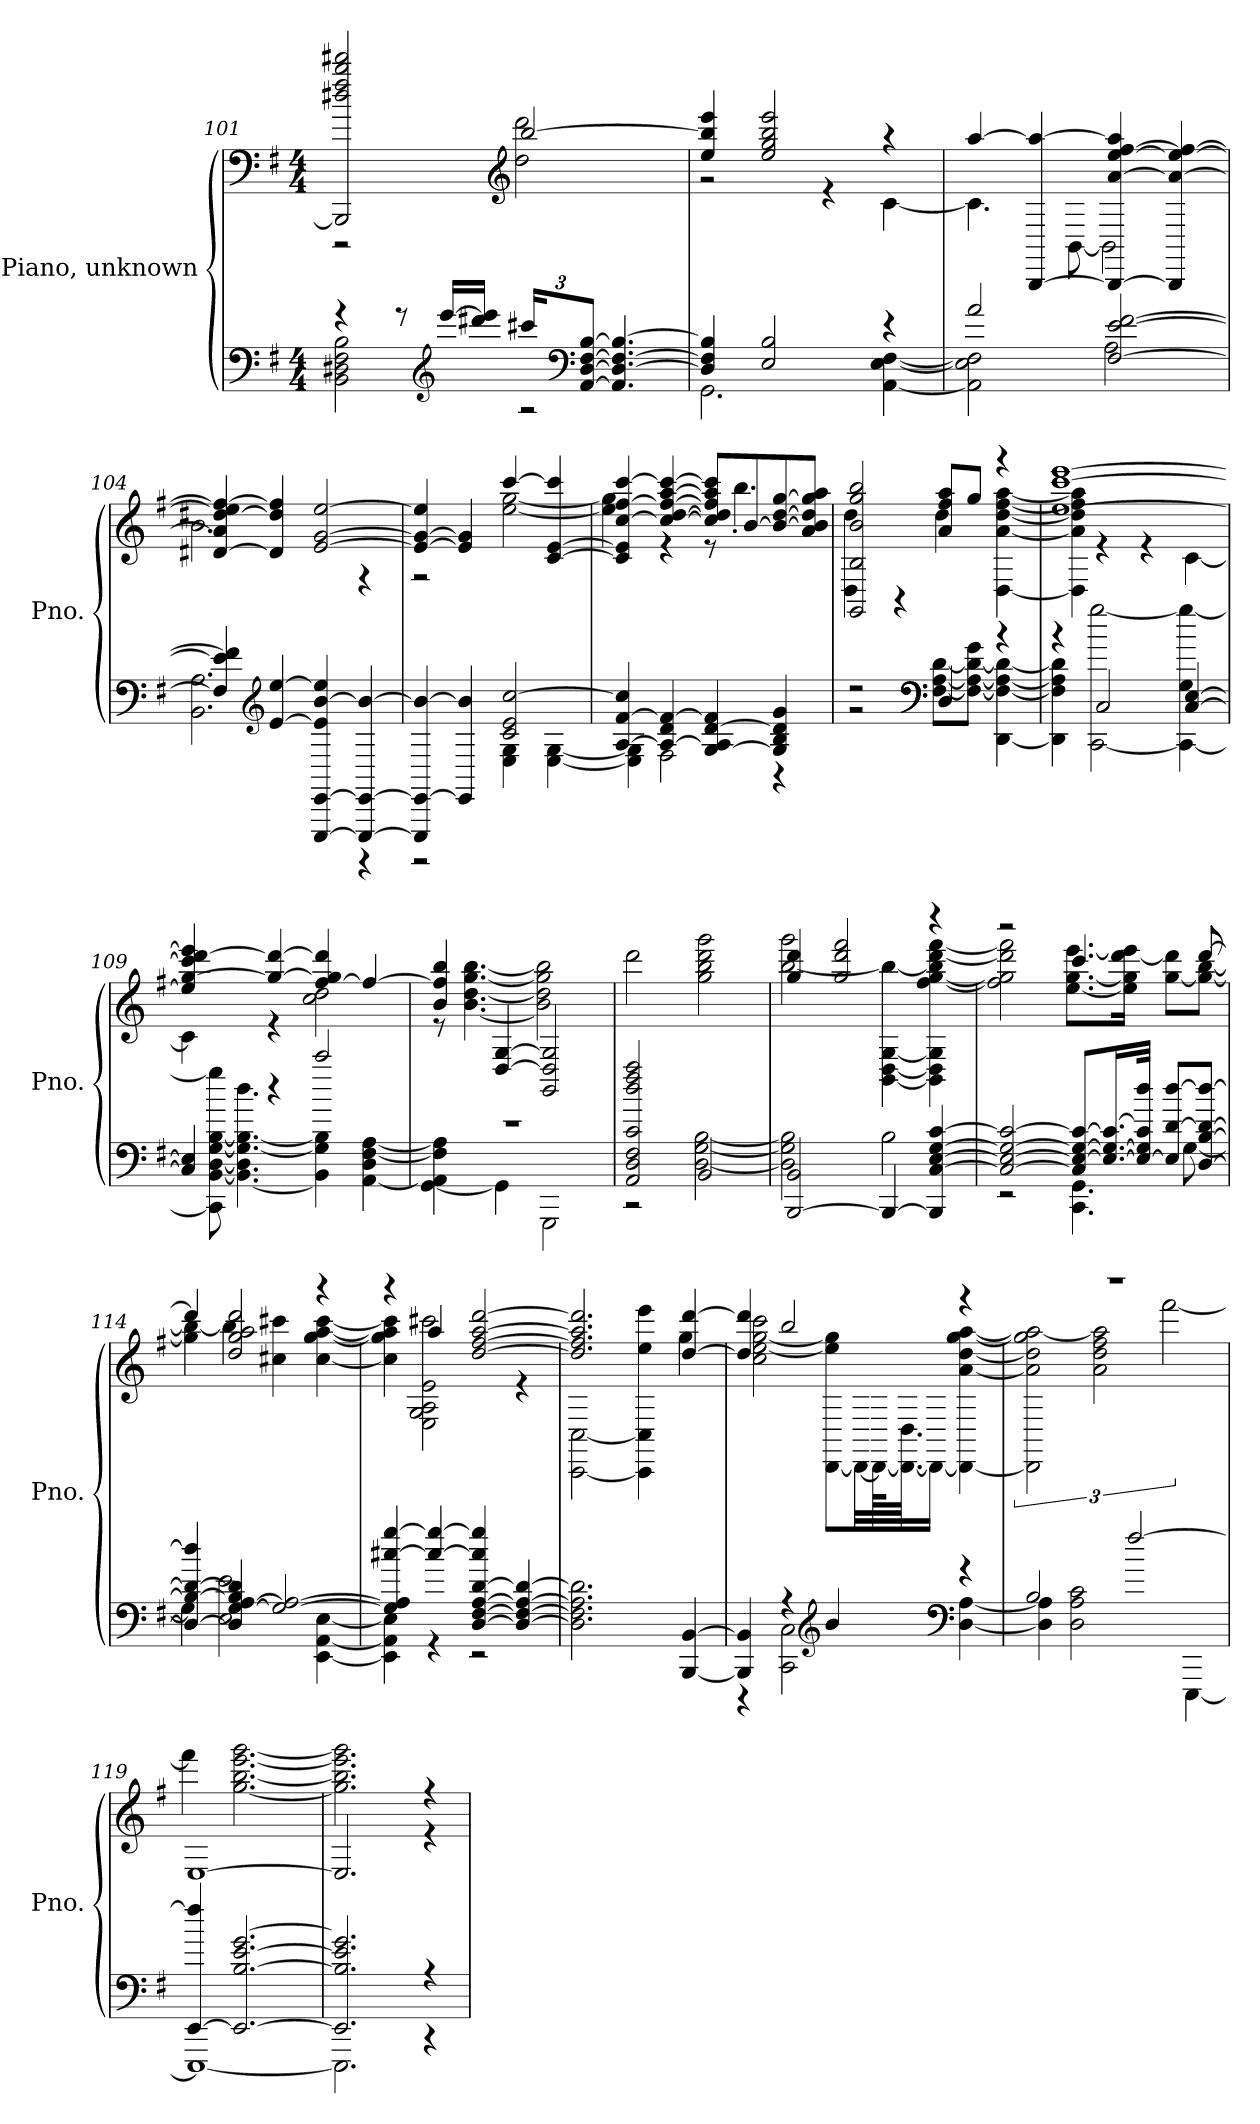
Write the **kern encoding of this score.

**kern	**kern
*part1	*part1
*staff2	*staff1
*I"Piano, unknown	*
*I'Pno.	*
*clefF4	*clefF4
*k[f#]	*k[f#]
*M4/4	*M4/4
=101	=101
*^	*^
4r	2BB\ 2D#X\ 2F#\ 2B\	2BBB/] 2dd#X/ 2ff#/ 2bb/ 2ddd#X/	2r
8r	.	.	.
*clefG2	*	*	*
[16eee/LL	.	.	.
16ddd#X/ 16eee/]JJ	.	.	.
*	*	*clefG2	*
*Xbrackettup	*	*	*
24ccc#X/KL	2r	[2bb/	2dd#\ 2ddd#\
*clefF4	*	*	*
[12AA/ [12D#/ [12F#/ [12B/J	.	.	.
4.AA/] 4.D#/_ 4.F#/_ 4.B/_	.	.	.
=102	=102	=102	=102
4D#/] 4F#/] 4B/]	2.GG\	4ee/ 4bb/] 4eee/	2r
2E/ 2B/	.	2ee/ 2gg/ 2bb/ 2eee/	.
.	.	.	4r
4r	[4AA\ [4E\ [4F#\	4r	[4c\
=103	=103	=103	=103
2a/	2AA\] 2E\] 2F#\]	[4aa/	4.c\]
.	.	[4BBB/ 4aa/_	.
.	.	.	[8BB\
[2F#/ [2e/ [2f#/	2A\	4BBB/_ [4a/ [4ee/ [4ff#/ 4aa/]	2BB\]
.	.	4BBB/] 4a/_ 4ee/_ 4ff#/_	.
!!LO:LB:g=z	!!
=104	=104	=104	=104
4F#/] 4e/] 4f#/]	2.BB\ 2.A\	[4d#X/ 4a/] [4dd#X/ 4ee/] 4ff#/_	2.b\
*clefG2	*	*	*
[4e/ [4ee/	.	4d#/] 4dd#/] 4ff#/]	.
[4EEE/ [4EE/ 4e/] [4b/ 4ee/]	.	[2e/ [2g/ [2ee/	.
4EEE/_ 4EE/_ 4b/_	4r	.	4r
=105	=105	=105	=105
4EEE/] 4EE/_ 4b/_	2r	4e/_ 4g/_ 4ee/]	2r
4EE/] 4b/]	.	4e/] 4g/]	.
2c/ 2e/ [2cc/	4E\ 4G\	[4ccc/	[2ee\ [2gg\
.	[4E\ [4G\	[4c/ [4e/ 4ccc/]	.
=106	=106	=106	=106
[4A/ [4f#/ 4cc/]	4E\] 4G\]	4c/] 4e/] [4cc/ [4ff#/ [4ccc/	4ee\] 4gg\]
4A/_ 4d/ 4f#/_	2F#\	4cc/_ [4dd/ 4ff#/_ [4aa/ 4ccc/_	4r
[4G/ 4A/] [4d/ 4f#/]	.	8cc/] 8dd/] 8ff#/] 8aa/] 8ccc/]L	8r
.	.	[8b/	4.bb'\
4G/] 4B/ 4d/] 4g/	4r	8b/_ [8dd/ [8gg/	.
.	.	8a/ 8b/] 8dd/] 8gg/] 8aa/J	.
=107	=107	=107	=107
2r	2r	2GG/ 2B/ 2b/ 2gg/ 2bb/	4D\ 4dd\
.	.	.	4r
*clefF4	*	*	*
4D/	[8F#\ [8A\ [8d\L	8a/ 8ff#/ 8aa/L	4dd\
.	8F#\_ 8A\_ 8d\_ 8g\J	8gg/J	.
4r	[4DD\ 4F#\_ 4A\_ 4d\_	4r	[4D\ [4a\ [4dd\ [4ff#\ [4aa\
!!LO:LB:g=z	!!
=108	=108	=108	=108
4r	4DD\] 4F#\] 4A\] 4d\]	[1ee [1ccc [1eee	4D\] 4a\] 4dd\] 4ff#\] 4aa\]
2C/	[2CC\ [2gg\	.	4r
.	.	.	4r
[4C/ [4E/	4CC\_ 4G\ 4gg\_	.	[4c\
=109	=109	=109	=109
4C/] 4E/]	8CC\] [8BB\ [8D\ [8G\ [8B\ 8gg\]	4ee/] [4gg/ 4ccc/] [4ddd/ 4eee/]	4c\]
.	4.BB\_ 4.D\] 4.G\_ 4.B\_ 4.dd\	.	.
4r	.	4gg/_ 4ddd/_	4r
2ccc/	4BB\] 4G\] 4B\]	[4ff#/ 4gg/] 4ddd/]	2cc\ 2dd\
.	[4AA\ 4D\ [4F#\ [4A\	4ff#/_	.
=110	=110	=110	=110
1r	[4GG\ 4AA\] 4F#\] 4A\]	4b/ 4ff#/] 4bb/	8r
.	.	.	[4.b\ [4.dd\ [4.gg\ [4.bb\
.	4GG\]	[4D/ [4G/	.
.	2GGG\	2GG/ 2D/] 2G/]	2b\] 2dd\] 2gg\] 2bb\]
*	*	*v	*v
=111	=111	=111
2AA/ 2D/ 2F#/ 2c/ 2dd/ 2ff#/ 2aa/	2r	2ddd\
2BB/	[2D\ [2G\ [2B\	2gg\ 2bb\ 2ddd\ 2ggg\
=112	=112	=112
*	*	*^
[2BBB/ 2BB/	2D\] 2G\] 2B\]	4gg/ 4ddd/	[2bb\ 2ggg\
.	.	2gg/ 2ddd/ 2fff#/	.
4BBB/_	2B\	.	[4BB\ [4D\ [4G\ 4bb\_
4BBB/] [4C/ [4E/ [4G/ [4c/	.	4r	4BB\] 4D\] 4G\] [4ff#\ [4gg\ 4bb\] [4ddd\ [4fff#\
!!LO:LB:g=z	!!
=113	=113	=113	=113
2C/_ 2E/_ 2G/_ 2c/_	2r	2r	2ff#\] 2gg\] 2ddd\] 2fff#\]
8C/] 8E/_ 8G/_ 8c/_L	4.CC\ 4.GG\	4.ccc/	[8.ee\ [8.gg\ [8.eee\L
16.E/_ 16.G/_ 16.c/_L	.	.	.
.	.	.	16ee\] 16gg\] [16ddd\ 16eee\]Jk
32E/_ 32G/] 32c/] 32dd/JJk	.	.	.
8E/] [8d/ [8dd/L	.	.	[8gg\ 8ddd\]L
[8D/ [8B/ 8d/_ 8dd/_J	[8G\	[8ddd/	8gg\_ [8bb\J
=114	=114	=114	=114
4D/_ 4B/_ 4d/_ 4dd/]	4G\]	4ddd/]	4gg\] 4bb\_
4D/] [4G/ [4A/ 4B/] 4d/]	2E\ 2e\	2dd/ 2gg/ 2aa/ 2ddd/	4bb\]
2G/_ 2A/_	.	.	4cc#X\ 4ccc#X\
.	[4EE\ [4AA\ [4E\	4r	[4cc#\ [4gg\ [4aa\ [4ccc#\
=115	=115	=115	=115
4G/] 4A/] [4cc#X/ [4gg/	4EE\] 4AA\] 4E\]	4r	4cc#\] 4gg\] 4aa\] 4ccc#\]
4cc#/_ 4gg/_	4r	4aa/	2E\ 2G\ 2A\ 2e\ 2ccc#X\
[4D/ [4F#/ [4A/ [4d/ 4cc#/] 4gg/]	2r	[2dd/ [2ff#/ [2aa/ [2ddd/	.
4D/_ 4F#/_ 4A/_ 4d/_	.	.	4r
*v	*v	*	*
=116	=116	=116
2.D\] 2.F#\] 2.A\] 2.d\]	2.dd/] 2.ff#/] 2.aa/] 2.ddd/]	[2CC\ [2C\
.	.	4CC\] 4C\] 4ee\ 4eee\
[4BBB/ [4BB/	[4dd/ [4ddd/	4gg\
!!LO:LB:g=z	!!
=117	=117	=117
*^	*	*
4BBB/] 4BB/]	4r	4dd/] 4ddd/]	2cc\ [2ee\ [2gg\ 2ccc\
4r	2CC\ 2C\	2bb/	.
*clefG2	*	*	*
4b/	.	.	[8DD\ 8ee\] 8gg\]L
.	.	.	32DD\LL_
.	.	.	128DD\KL_
.	.	.	64.DD\_ 64.D\JJ
.	.	.	16DD\JJ_
*clefF4	*	*	*
4r	[4D\ [4A\	4r	4DD\_ [4a\ [4dd\ [4gg\ [4aa\
=118	=118	=118	=118
2B/	4D\] 4A\]	1r	3DD\] 3a\] 3dd\] 3gg\] 3aa\_
.	2D\ 2A\ 2c\	.	.
.	.	.	3a\ 3dd\ 3ff#\ 3aa\]
[2ff#/	.	.	.
.	.	.	[3fff#\
.	[4EEE\	.	.
=119	=119	=119	=119
[4EE/ 4ff#/]	1EEE_	[1E	4fff#\]
2.EE/_ [2.B/ [2.e/ [2.g/	.	.	[2.gg\ [2.bb\ [2.eee\ [2.ggg\
=120	=120	=120	=120
2.EE/] 2.B/] 2.e/] 2.g/]	2.EEE\]	2.E/]	2.gg\] 2.bb\] 2.eee\] 2.ggg\]
4r	4r	4r	4r
*v	*v	*	*
*	*v	*v
=	=
*-	*-
